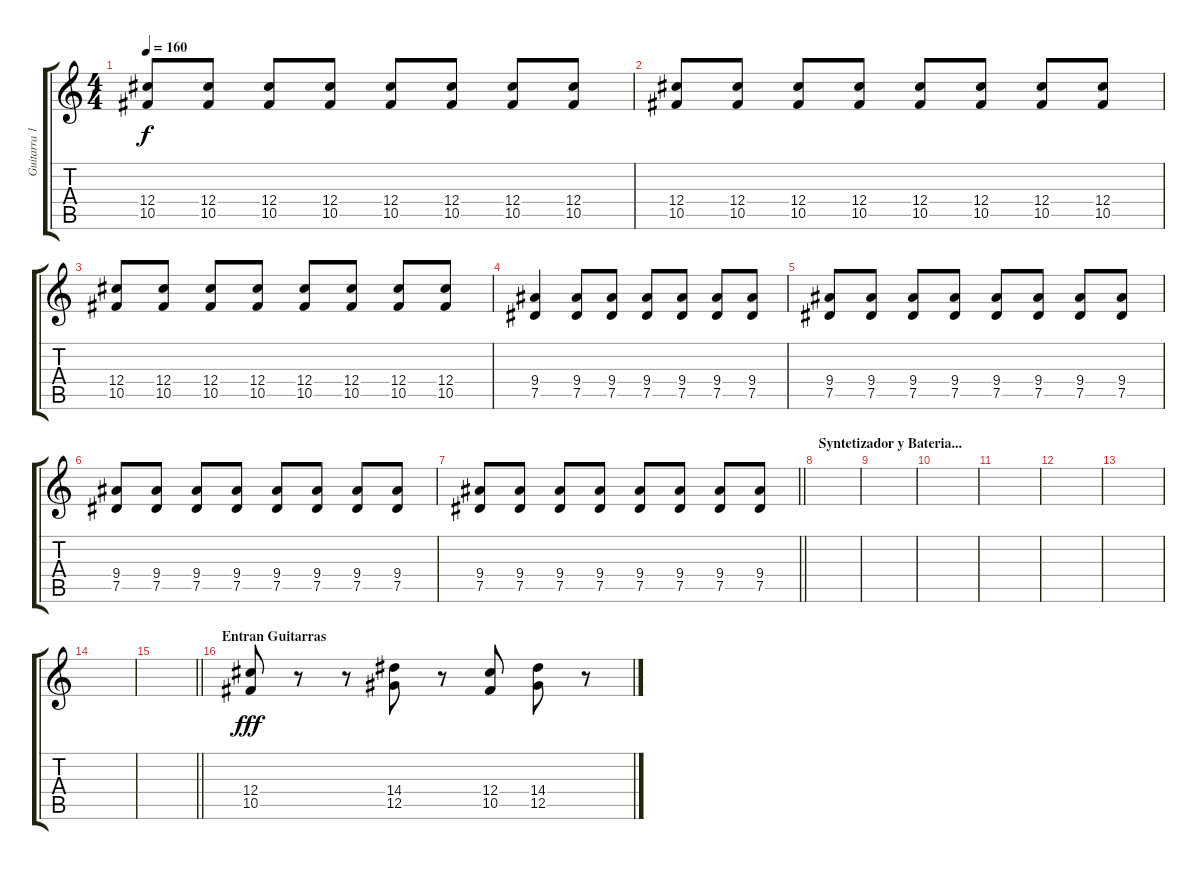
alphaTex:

\track ("Guitarra 1" "Guitarra 1") {instrument overdrivenguitar}
\staff {score tabs}
\tuning (Eb4 Bb3 Gb3 Db3 Ab2 Eb2) {hide}
\ts (4 4)
\tempo 160
\clef g2
\ks c
(12.4 10.5).8{dy f} (12.4 10.5).8 (12.4 10.5).8 (12.4 10.5).8 (12.4 10.5).8 (12.4 10.5).8 (12.4 10.5).8 (12.4 10.5).8 |
(12.4 10.5).8 (12.4 10.5).8 (12.4 10.5).8 (12.4 10.5).8 (12.4 10.5).8 (12.4 10.5).8 (12.4 10.5).8 (12.4 10.5).8 |
(12.4 10.5).8 (12.4 10.5).8 (12.4 10.5).8 (12.4 10.5).8 (12.4 10.5).8 (12.4 10.5).8 (12.4 10.5).8 (12.4 10.5).8 |
(9.4 7.5).4 (9.4 7.5).8 (9.4 7.5).8 (9.4 7.5).8 (9.4 7.5).8 (9.4 7.5).8 (9.4 7.5).8 |
(9.4 7.5).8 (9.4 7.5).8 (9.4 7.5).8 (9.4 7.5).8 (9.4 7.5).8 (9.4 7.5).8 (9.4 7.5).8 (9.4 7.5).8 |
(9.4 7.5).8 (9.4 7.5).8 (9.4 7.5).8 (9.4 7.5).8 (9.4 7.5).8 (9.4 7.5).8 (9.4 7.5).8 (9.4 7.5).8 |
\barLineRight lightlight
(9.4 7.5).8 (9.4 7.5).8 (9.4 7.5).8 (9.4 7.5).8 (9.4 7.5).8 (9.4 7.5).8 (9.4 7.5).8 (9.4 7.5).8 |
\section ("" "Syntetizador y Bateria...")
|
|
|
|
|
|
|
\barLineRight lightlight
|
\section ("" "Entran Guitarras")
(12.4 10.5).8{dy fff} r.8 r.8 (14.4 12.5).8 r.8 (12.4 10.5).8 (14.4 12.5).8 r.8
